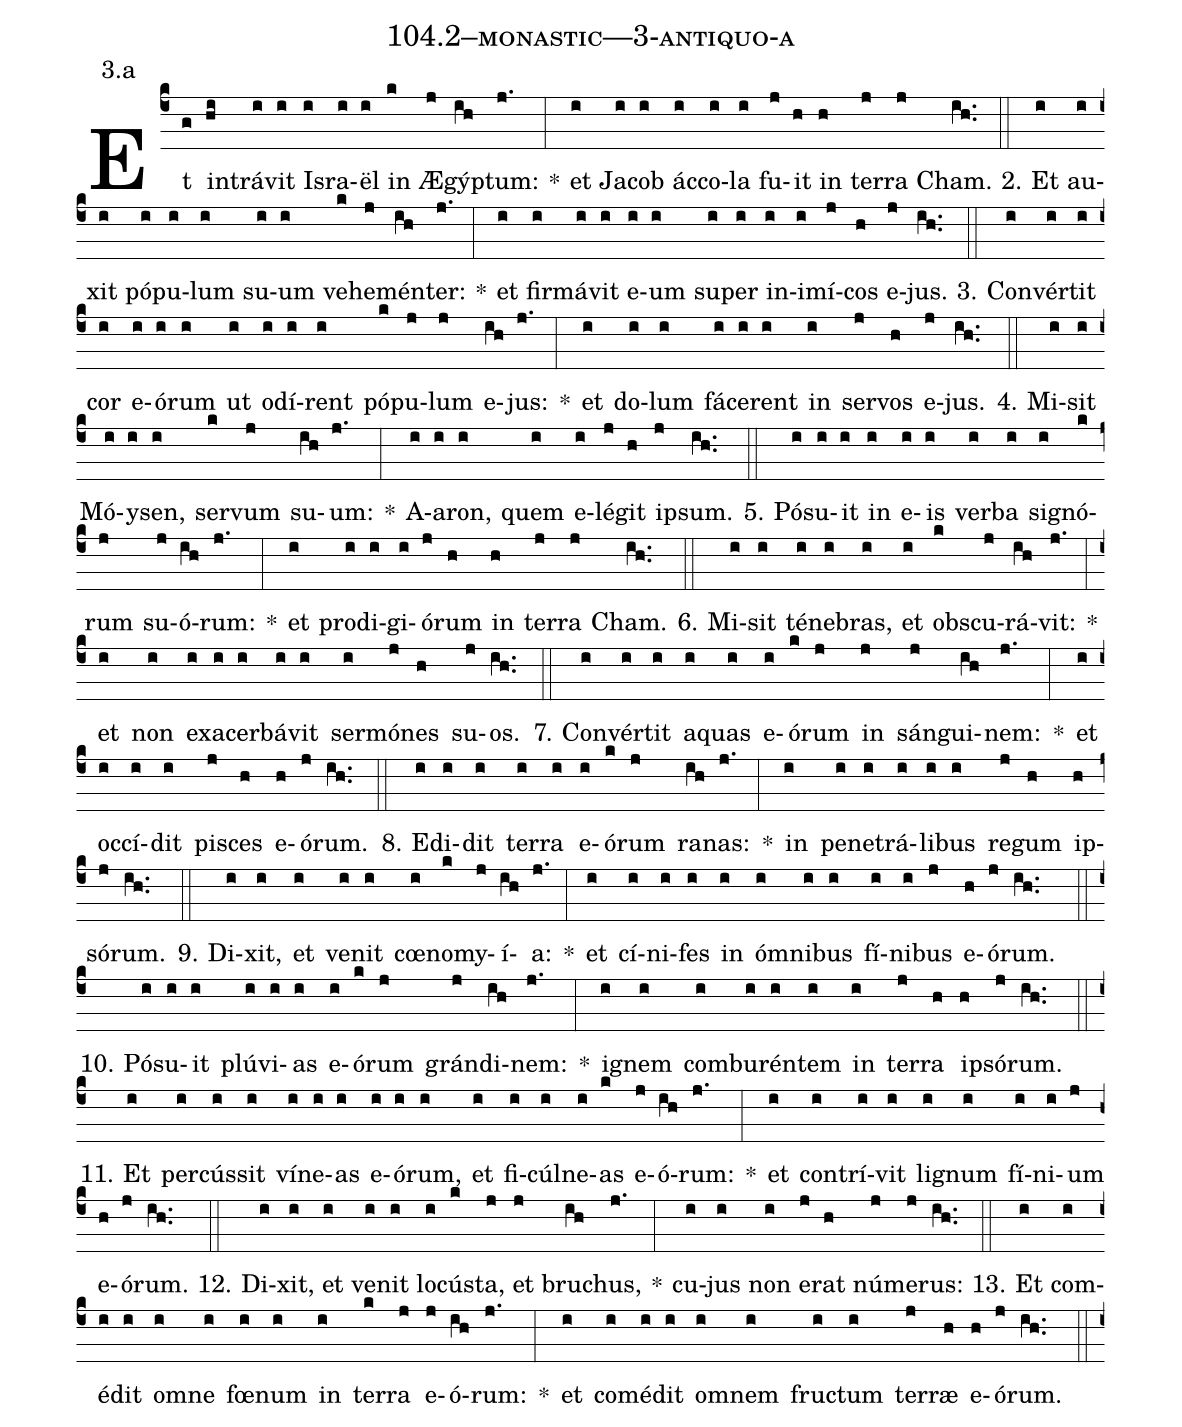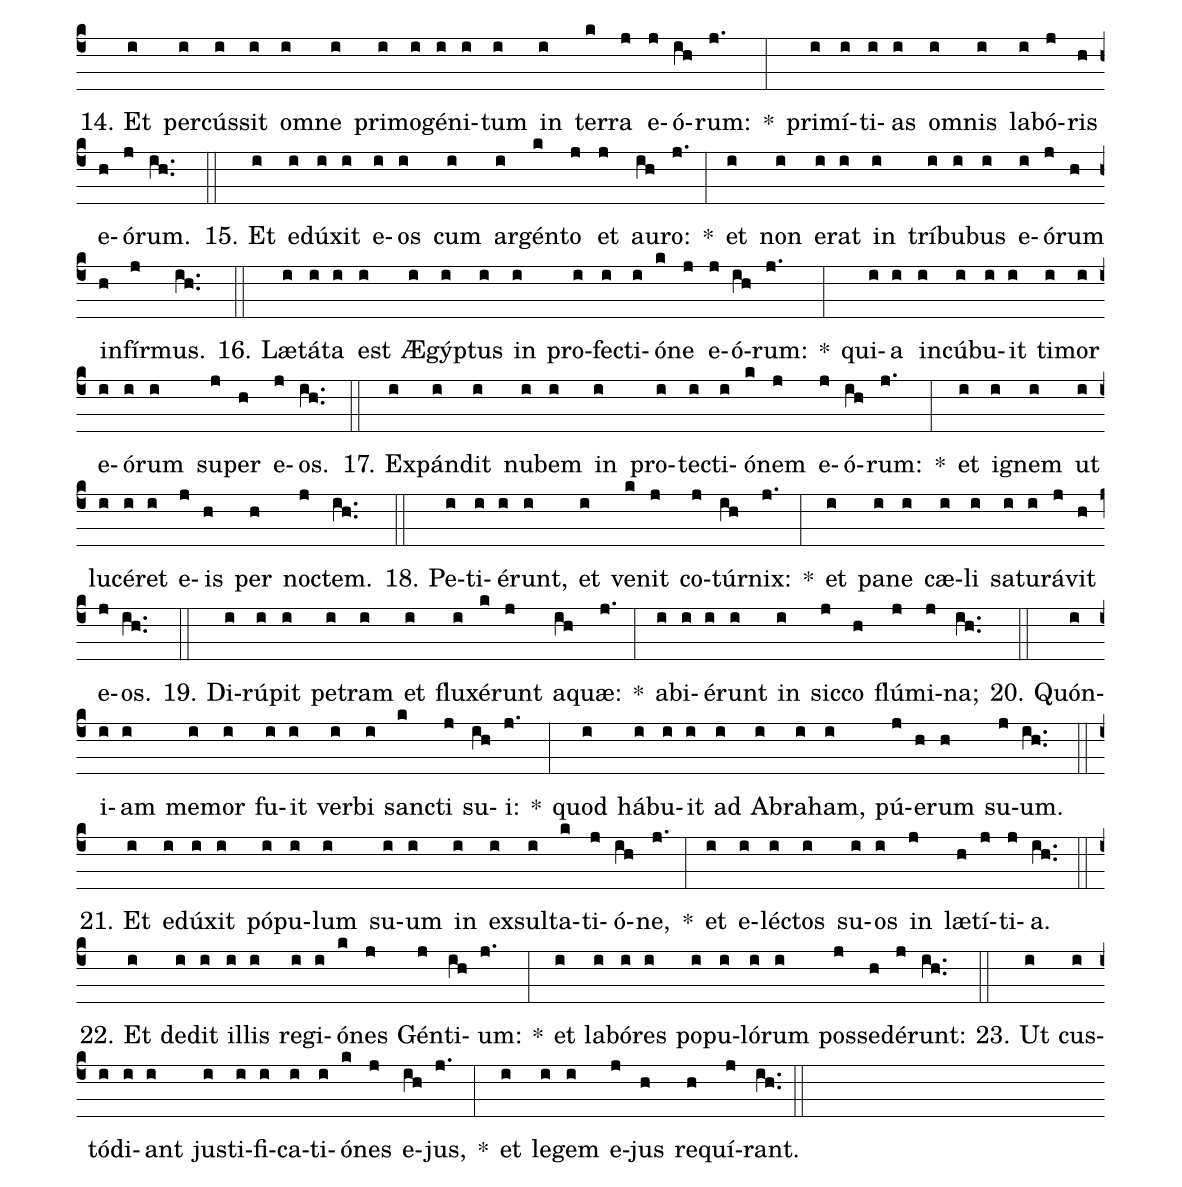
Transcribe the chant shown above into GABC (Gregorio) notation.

name: 104.2--monastic---3-antiquo-a;
annotation: 3.a;
%%
(c4)Et(g) in(hi)trá(i)vit(i) Is(i)ra(i)ël(i) in(k) Æ(j)gýp(ih)tum:(j.) *(:) et(i) Ja(i)cob(i) ác(i)co(i)la(i) fu(j)it(h) in(h) ter(j)ra(j) Cham.(ih..) (::)
2. Et(i) au(i)xit(i) pó(i)pu(i)lum(i) su(i)um(i) ve(k)he(j)mén(ih)ter:(j.) *(:) et(i) fir(i)má(i)vit(i) e(i)um(i) su(i)per(i) in(i)i(i)mí(j)cos(h) e(j)jus.(ih..) (::)
3. Con(i)vér(i)tit(i) cor(i) e(i)ó(i)rum(i) ut(i) o(i)dí(i)rent(i) pó(k)pu(j)lum(j) e(ih)jus:(j.) *(:) et(i) do(i)lum(i) fá(i)ce(i)rent(i) in(i) ser(j)vos(h) e(j)jus.(ih..) (::)
4. Mi(i)sit(i) Mó(i)y(i)sen,(i) ser(k)vum(j) su(ih)um:(j.) *(:) A(i)a(i)ron,(i) quem(i) e(i)lé(j)git(h) ip(j)sum.(ih..) (::)
5. Pó(i)su(i)it(i) in(i) e(i)is(i) ver(i)ba(i) si(i)gnó(k)rum(j) su(j)ó(ih)rum:(j.) *(:) et(i) prod(i)i(i)gi(i)ó(j)rum(h) in(h) ter(j)ra(j) Cham.(ih..) (::)
6. Mi(i)sit(i) té(i)ne(i)bras,(i) et(i) obs(k)cu(j)rá(ih)vit:(j.) *(:) et(i) non(i) ex(i)a(i)cer(i)bá(i)vit(i) ser(i)mó(j)nes(h) su(j)os.(ih..) (::)
7. Con(i)vér(i)tit(i) a(i)quas(i) e(i)ó(k)rum(j) in(j) sán(j)gui(ih)nem:(j.) *(:) et(i) oc(i)cí(i)dit(i) pi(j)sces(h) e(h)ó(j)rum.(ih..) (::)
8. E(i)di(i)dit(i) ter(i)ra(i) e(i)ó(k)rum(j) ra(ih)nas:(j.) *(:) in(i) pe(i)ne(i)trá(i)li(i)bus(i) re(j)gum(h) ip(h)só(j)rum.(ih..) (::)
9. Di(i)xit,(i) et(i) ve(i)nit(i) cœ(i)no(k)my(j)í(ih)a:(j.) *(:) et(i) cí(i)ni(i)fes(i) in(i) óm(i)ni(i)bus(i) fí(i)ni(i)bus(j) e(h)ó(j)rum.(ih..) (::)
10. Pó(i)su(i)it(i) plú(i)vi(i)as(i) e(i)ó(k)rum(j) grán(j)di(ih)nem:(j.) *(:) i(i)gnem(i) com(i)bu(i)rén(i)tem(i) in(i) ter(j)ra(h) ip(h)só(j)rum.(ih..) (::)
11. Et(i) per(i)cús(i)sit(i) ví(i)ne(i)as(i) e(i)ó(i)rum,(i) et(i) fi(i)cúl(i)ne(i)as(k) e(j)ó(ih)rum:(j.) *(:) et(i) con(i)trí(i)vit(i) li(i)gnum(i) fí(i)ni(i)um(j) e(h)ó(j)rum.(ih..) (::)
12. Di(i)xit,(i) et(i) ve(i)nit(i) lo(i)cús(k)ta,(j) et(j) bru(ih)chus,(j.) *(:) cu(i)jus(i) non(i) e(j)rat(h) nú(j)me(j)rus:(ih..) (::)
13. Et(i) com(i)é(i)dit(i) om(i)ne(i) fœ(i)num(i) in(i) ter(k)ra(j) e(j)ó(ih)rum:(j.) *(:) et(i) com(i)é(i)dit(i) om(i)nem(i) fruc(i)tum(i) ter(j)ræ(h) e(h)ó(j)rum.(ih..) (::)
14. Et(i) per(i)cús(i)sit(i) om(i)ne(i) pri(i)mo(i)gé(i)ni(i)tum(i) in(i) ter(k)ra(j) e(j)ó(ih)rum:(j.) *(:) pri(i)mí(i)ti(i)as(i) om(i)nis(i) la(i)bó(j)ris(h) e(h)ó(j)rum.(ih..) (::)
15. Et(i) e(i)dú(i)xit(i) e(i)os(i) cum(i) ar(i)gén(k)to(j) et(j) au(ih)ro:(j.) *(:) et(i) non(i) e(i)rat(i) in(i) trí(i)bu(i)bus(i) e(i)ó(j)rum(h) in(h)fír(j)mus.(ih..) (::)
16. Læ(i)tá(i)ta(i) est(i) Æ(i)gýp(i)tus(i) in(i) pro(i)fec(i)ti(i)ó(k)ne(j) e(j)ó(ih)rum:(j.) *(:) qui(i)a(i) in(i)cú(i)bu(i)it(i) ti(i)mor(i) e(i)ó(i)rum(i) su(j)per(h) e(j)os.(ih..) (::)
17. Ex(i)pán(i)dit(i) nu(i)bem(i) in(i) pro(i)tec(i)ti(i)ó(k)nem(j) e(j)ó(ih)rum:(j.) *(:) et(i) i(i)gnem(i) ut(i) lu(i)cé(i)ret(i) e(j)is(h) per(h) noc(j)tem.(ih..) (::)
18. Pe(i)ti(i)é(i)runt,(i) et(i) ve(k)nit(j) co(j)túr(ih)nix:(j.) *(:) et(i) pa(i)ne(i) cæ(i)li(i) sa(i)tu(i)rá(j)vit(h) e(j)os.(ih..) (::)
19. Di(i)rú(i)pit(i) pe(i)tram(i) et(i) flu(i)xé(k)runt(j) a(ih)quæ:(j.) *(:) ab(i)i(i)é(i)runt(i) in(i) sic(j)co(h) flú(j)mi(j)na;(ih..) (::)
20. Quón(i)i(i)am(i) me(i)mor(i) fu(i)it(i) ver(i)bi(i) sanc(k)ti(j) su(ih)i:(j.) *(:) quod(i) há(i)bu(i)it(i) ad(i) A(i)bra(i)ham,(i) pú(j)e(h)rum(h) su(j)um.(ih..) (::)
21. Et(i) e(i)dú(i)xit(i) pó(i)pu(i)lum(i) su(i)um(i) in(i) ex(i)sul(i)ta(k)ti(j)ó(ih)ne,(j.) *(:) et(i) e(i)léc(i)tos(i) su(i)os(i) in(j) læ(h)tí(j)ti(j)a.(ih..) (::)
22. Et(i) de(i)dit(i) il(i)lis(i) re(i)gi(i)ó(k)nes(j) Gén(j)ti(ih)um:(j.) *(:) et(i) la(i)bó(i)res(i) po(i)pu(i)ló(i)rum(i) pos(j)se(h)dé(j)runt:(ih..) (::)
23. Ut(i) cus(i)tó(i)di(i)ant(i) jus(i)ti(i)fi(i)ca(i)ti(i)ó(k)nes(j) e(ih)jus,(j.) *(:) et(i) le(i)gem(i) e(j)jus(h) re(h)quí(j)rant.(ih..) (::)
